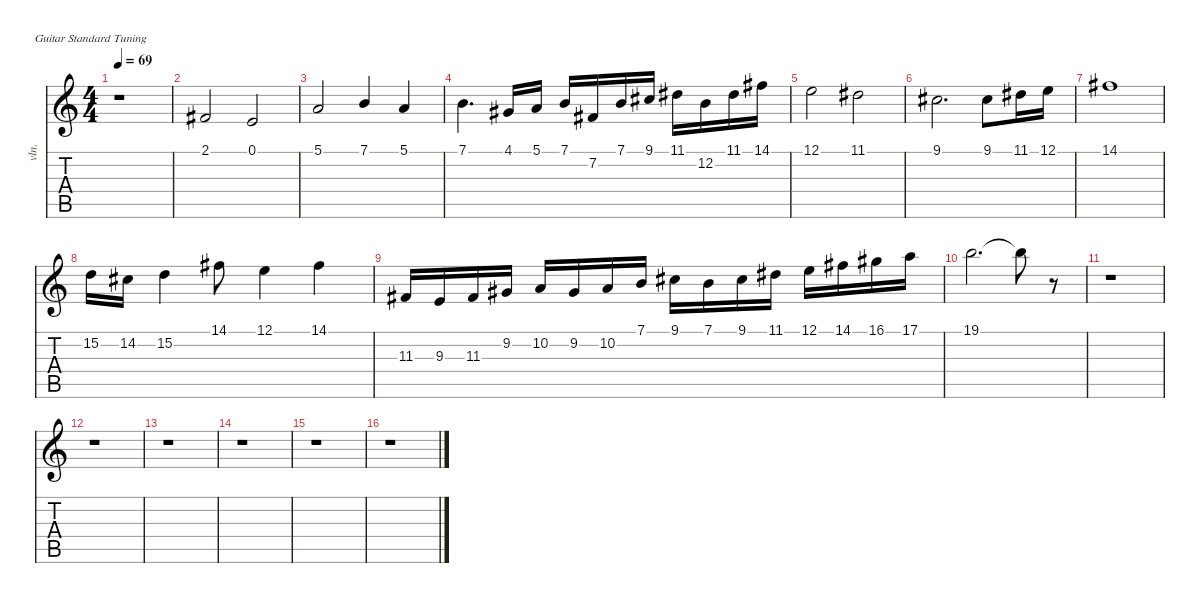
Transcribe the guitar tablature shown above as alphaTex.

\defaultSystemsLayout 4
\hideDynamics
\bracketExtendMode nobrackets
\otherSystemsTrackNameOrientation horizontal
\track ("Track 4" "vln.") {instrument stringensemble1}
\staff {score tabs}
\tuning (E4 B3 G3 D3 A2 E2)
\ts (4 4)
\tempo 69
\clef g2
\ks c
r.1{dy ff beam Down} |
2.1{acc #}.2{dy mf beam Up} 0.1.2{beam Up} |
5.1.2{beam Up} 7.1.4{dy f beam Up} 5.1.4{beam Up} |
7.1.4{d dy ff beam Down} 4.1{acc #}.16{dy mf beam Up} 5.1.16{beam Up} 7.1.16{dy f beam Up} 7.2{acc #}.16{beam Up} 7.1.16{beam Up} 9.1{acc #}.16{beam Up} 11.1{acc #}.16{dy ff beam Down} 12.2.16{beam Down} 11.1{acc #}.16{beam Down} 14.1{acc #}.16{beam Down} |
12.1.2{dy f beam Down} 11.1{acc #}.2{beam Down} |
9.1{acc #}.2{d dy ff beam Down} 9.1{acc #}.8{dy f beam Down} 11.1{acc #}.16{dy ff beam Down} 12.1.16{beam Down} |
14.1{acc #}.1{beam Down} |
15.2.16{beam Down} 14.2{acc #}.16{beam Down} 15.2.4{dy f beam Down} 14.1{acc #}.8{dy ff beam Down} 12.1.4{dy f beam Down} 14.1{acc #}.4{beam Down} |
11.3{acc #}.16{dy mf beam Up} 9.3.16{beam Up} 11.3{acc #}.16{beam Up} 9.2{acc #}.16{beam Up} 10.2.16{dy f beam Up} 9.2{acc #}.16{beam Up} 10.2.16{beam Up} 7.1.16{beam Up} 9.1{acc #}.16{beam Down} 7.1.16{beam Down} 9.1{acc #}.16{beam Down} 11.1{acc #}.16{dy ff beam Down} 12.1.16{beam Down} 14.1{acc #}.16{beam Down} 16.1{acc #}.16{beam Down} 17.1.16{beam Down} |
19.1.2{d beam Down} 19.1{t}.8{dy f beam Down} r.8{beam Down} |
r.1{beam Down} |
r.1{beam Down} |
r.1{beam Down} |
r.1{beam Down} |
r.1{beam Down} |
r.1{beam Down}
